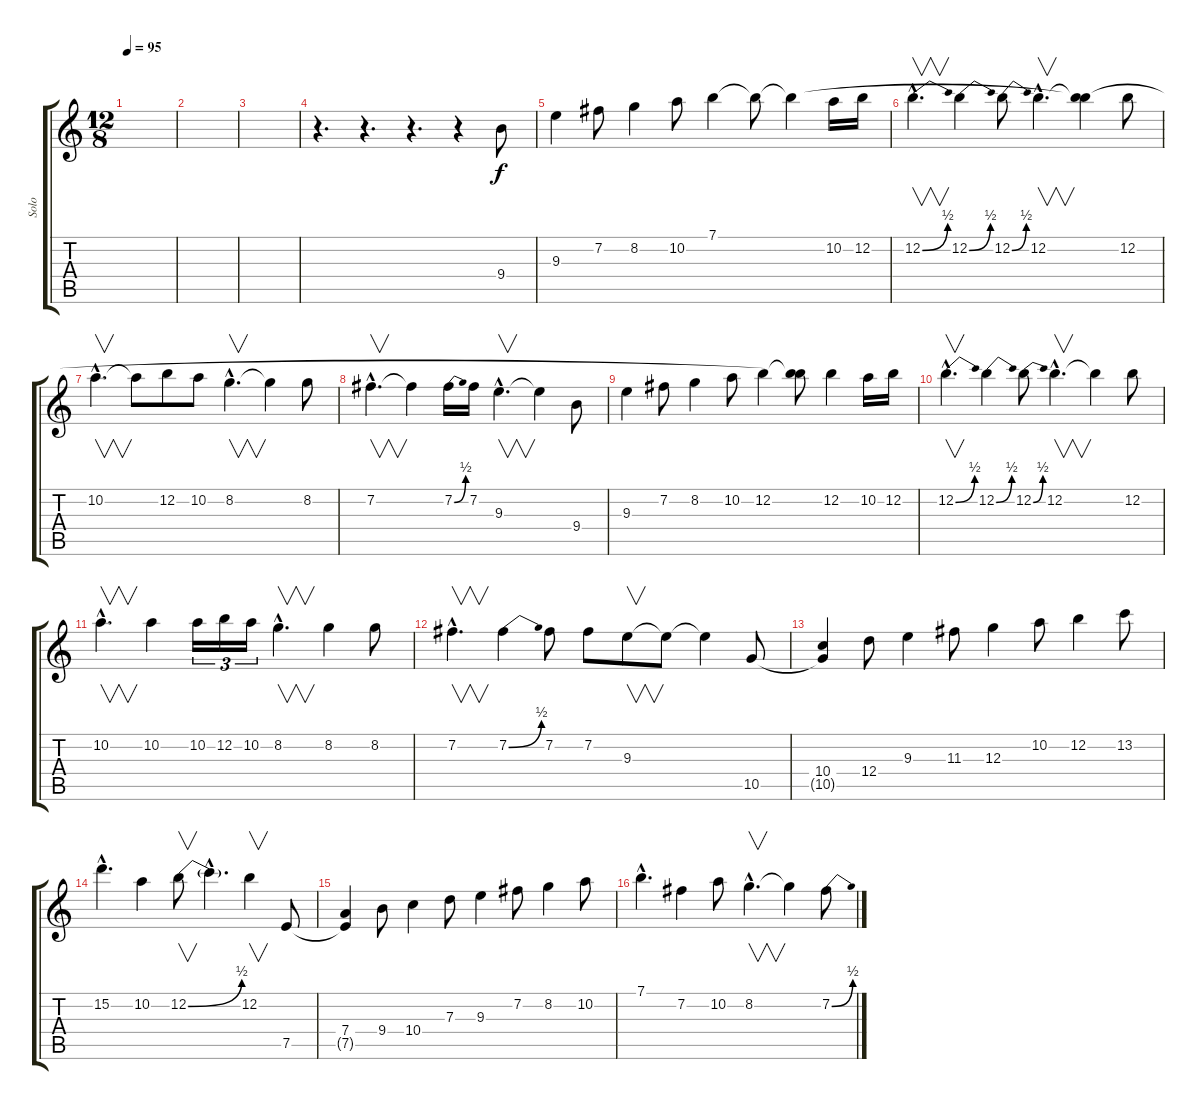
\track ("Solo" "Solo") {instrument distortionguitar}
\staff {score tabs}
\tuning (E4 B3 G3 D3 A2 E2) {hide}
\ts (12 8)
\tempo 95
\clef g2
\ks c
|
|
|
r.4{d} r.4{d} r.4{d} r.4 9.4.8 |
9.3.4 7.2.8 8.2.4 10.2.8 7.1.4 7.1{t}.8 7.1{t}.4 10.2.16 12.2.16 |
12.2{be (bend 0 0 60 2) hac}.4{v d} 12.2{be (bend 0 0 60 2)}.4 12.2{be (bend 0 0 60 2)}.8 12.2{hac}.4{v d} (7.1{t} 12.2{t}).4 12.2.8 |
10.2{hac}.4{v d} 10.2{t}.8 12.2.8 10.2.8 8.2{hac}.4{v d} 8.2{t}.4 8.2.8 |
7.2{hac}.4{v d} 7.2{t}.4 7.2{be (bend 0 0 60 2)}.16 7.2.16 9.3{hac}.4{v d} 9.3{t}.4 9.4.8 |
9.3.4 7.2.8 8.2.4 10.2.8 12.2.4 (7.1{t} 12.2{t}).8 12.2.4 10.2.16 12.2.16 |
12.2{be (bend 0 0 60 2) hac}.4{v d} 12.2{be (bend 0 0 60 2)}.4 12.2{be (bend 0 0 60 2)}.8 12.2{hac}.4{v d} 12.2{t}.4 12.2.8 |
10.2{hac}.4{v d} 10.2.4 10.2.16{tu (3 2)} 12.2.16{tu (3 2)} 10.2.16{tu (3 2)} 8.2{hac}.4{v d} 8.2.4 8.2.8 |
7.2{hac}.4{v d} 7.2{be (bend 0 0 60 2)}.4 7.2.8 7.2.8 9.3.8{v} 9.3{t}.8 9.3{t}.4 10.5.8 |
(10.4 10.5{t}).4 12.4.8 9.3.4 11.3.8 12.3.4 10.2.8 12.2.4 13.2.8 |
15.2{hac}.4{d} 10.2.4 12.2{be (bend 0 0 60 2)}.8{v} 12.2{hac t}.4{d} 12.2.4{v} 7.5.8 |
(7.4 7.5{t}).4 9.4.8 10.4.4 7.3.8 9.3.4 7.2.8 8.2.4 10.2.8 |
7.1{hac}.4{d} 7.2.4 10.2.8 8.2{hac}.4{v d} 8.2{t}.4 7.2{be (bend 0 0 60 2)}.8
